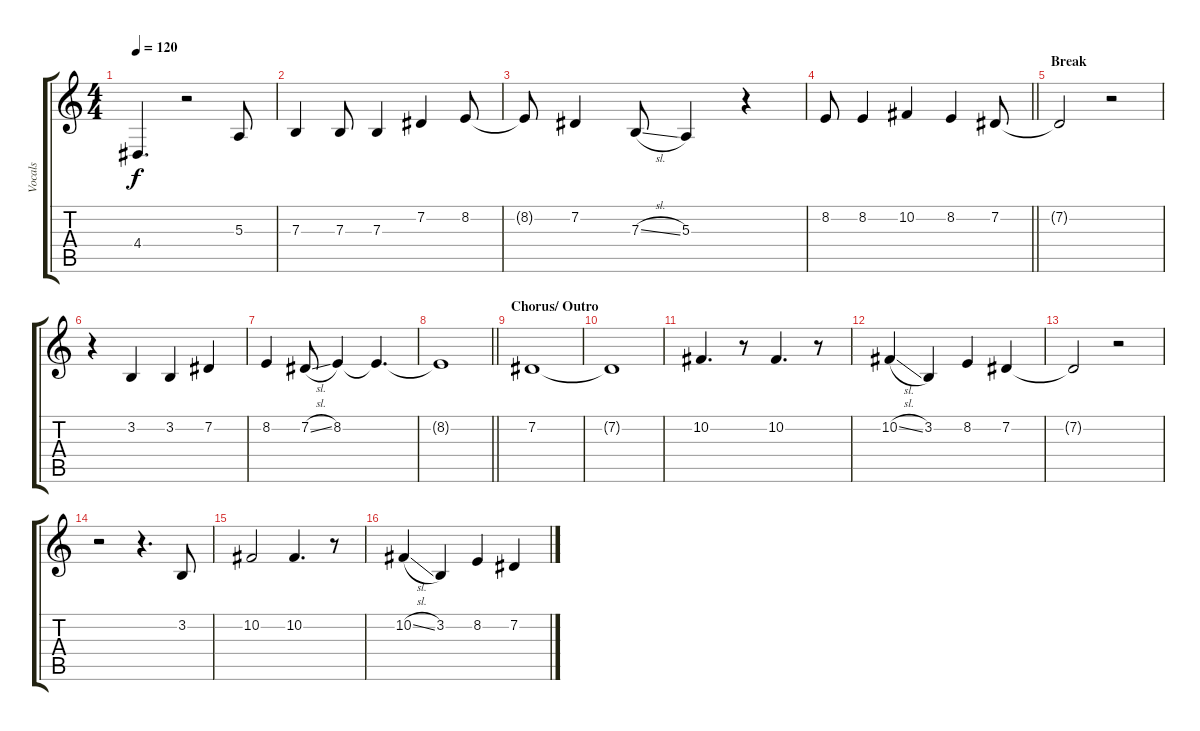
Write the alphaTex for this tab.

\track ("Vocals" "Vocals") {instrument altosax}
\staff {score tabs}
\tuning (Db4 Ab3 E3 B2 Gb2 B1) {hide}
\ts (4 4)
\tempo 120
\clef g2
\ks c
4.4.4{d dy f} r.2 5.3.8 |
7.3.4 7.3.8 7.3.4 7.2.4 8.2.8 |
8.2{t}.8 7.2.4 7.3{sl}.8 5.3.4 r.4 |
\barLineRight lightlight
8.2.8 8.2.4 10.2.4 8.2.4 7.2.8 |
\section ("" "Break")
7.2{t}.2 r.2 |
r.4 3.2.4 3.2.4 7.2.4 |
8.2.4 7.2{sl}.8 8.2.4 8.2{t}.4{d} |
\barLineRight lightlight
8.2{t}.1 |
\section ("" "Chorus/ Outro")
7.2.1 |
7.2{t}.1 |
10.2.4{d} r.8 10.2.4{d} r.8 |
10.2{sl}.4 3.2.4 8.2.4 7.2.4 |
7.2{t}.2 r.2 |
r.2 r.4{d} 3.2.8 |
10.2.2 10.2.4{d} r.8 |
10.2{sl}.4 3.2.4 8.2.4 7.2.4
